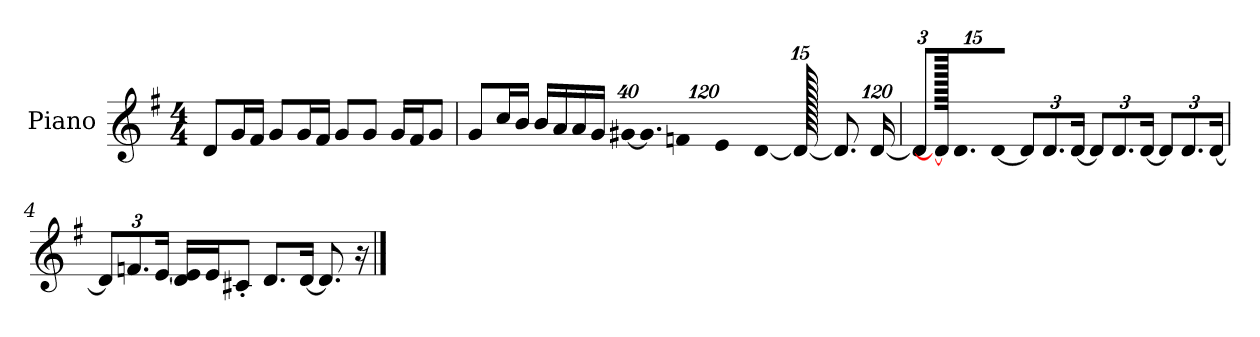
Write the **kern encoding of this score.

**kern
*part1
*staff1
*I"Piano
*I'P-no
*clefG2
*k[f#]
*M4/4
*MM90
=1
8d/L
16g/L
16f#/JJ
8g/L
16g/L
16f#/JJ
8g/L
8g/J
16g/LL
16f#/J
8g/J
=2
8g/L
16cc/L
16b/JJ
16b/LL
16a/
16a/
16g/JJ
*Xbrackettup
!LO:N:vis=32
[640%23g#X/KLL
!LO:N:vis=16.
960%103g#/]
!LO:N:vis=32
640%23fn/L
!LO:N:vis=64
960%17e/K
[320%17d/J
1920d/_
8.d/]
[1920%119d/Jk
=3
12d/L]
1920d/_
12.d/
[24d/Jk
12d/L]
12.d/
[24d/Jk
12d/L]
12.d/
[24d/Jk
12d/L]
12.d/
[24d/Jk
!!LO:LB:g=z
=4
12d/L]
12.fn/
[24e/Jk
16d/ 16e/]LL
16e/J
8c#X'/J
8.d/L
[16d/Jk
8.d/]
16r
==
*-
